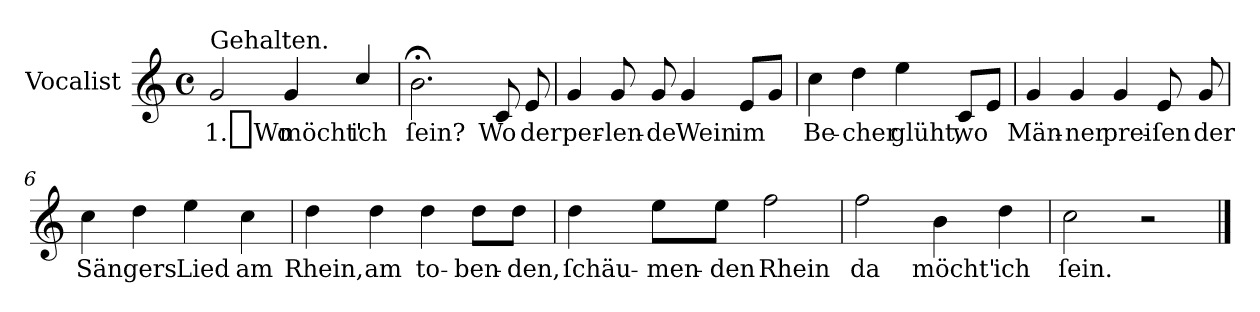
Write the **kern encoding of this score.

**kern	**text
*part1	*part1
*staff1	*staff1
*I"Vocalist	*
*k[]	*
*C:	*
*M4/4	*
*met(c)	*
=1	=1
!LO:TX:a:t=Gehalten.	!
2g	1._Wo
4g	möcht'
4cc/	ich
=2	=2
2.b;<	ſein?
8c	Wo
8e	der
=3	=3
4g	per-
8g	-len-
8g	-de
4g	Wein
8eL	im
8gJ	.
=4	=4
4cc	Be-
4dd	-cher
4ee	glüht,
8cL	wo
8eJ	.
=5	=5
4g	Män-
4g	-ner
4g	prei-
8e	-ſen
8g	der
=6	=6
4cc	Sängers
4dd	.
4ee	Lied
4cc	am
=7	=7
4dd	Rhein,
4dd	am
4dd	to-
8ddL	-ben-
8ddJ	-den,
=8	=8
4dd	ſchäu-
8eeL	-men-
8eeJ	-den
2ff	Rhein
=9	=9
2ff	da
4b	möcht'
4dd	ich
=10	=10
2cc	ſein.
2r	.
==	==
*-	*-
